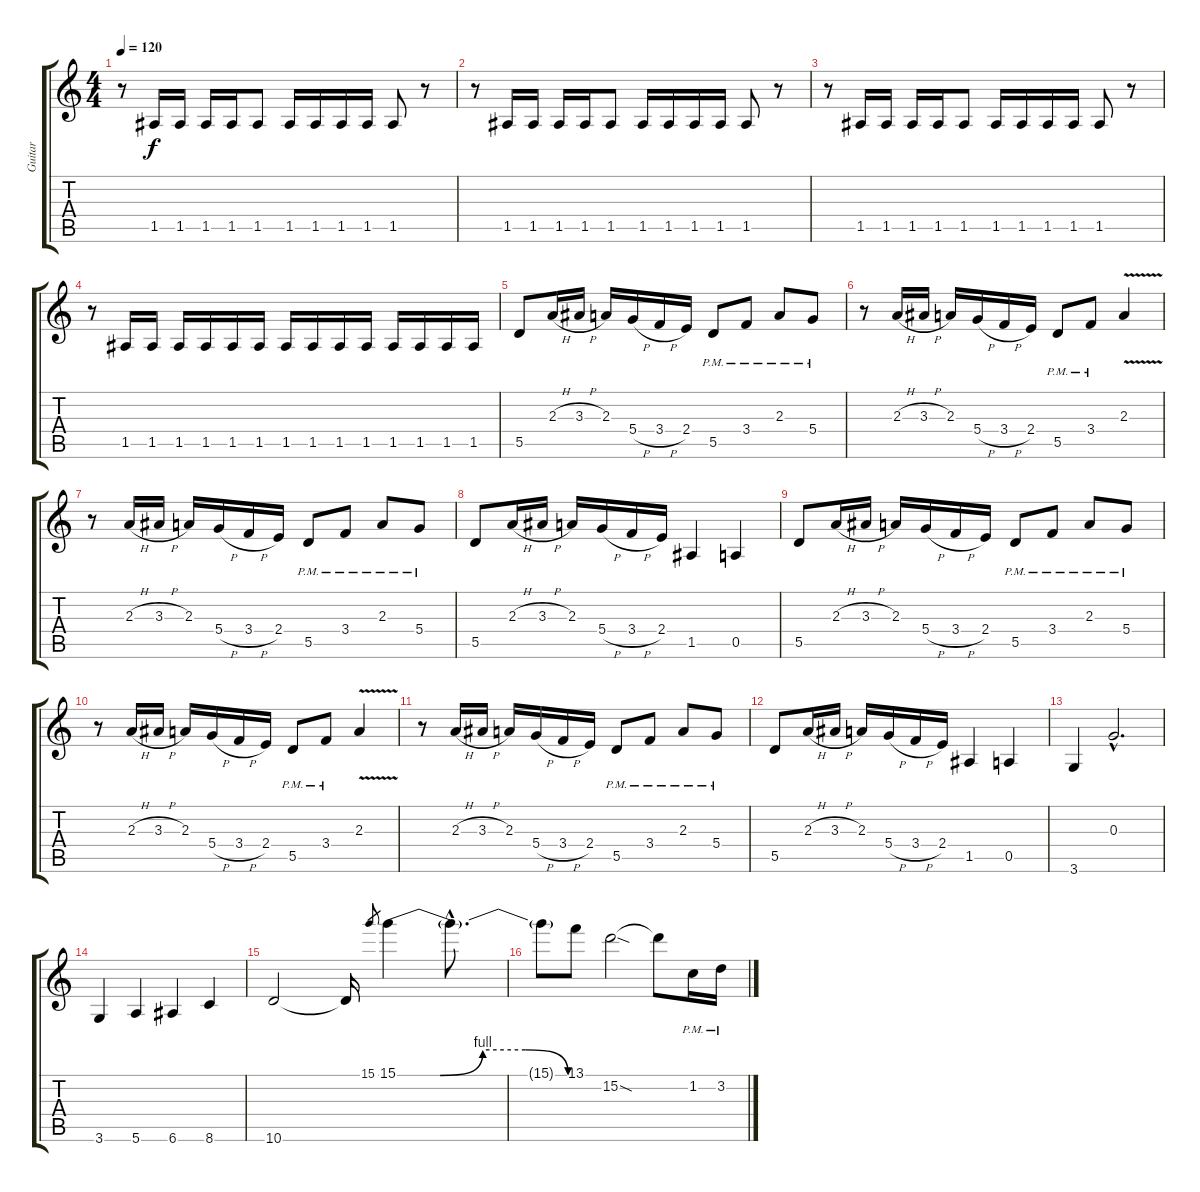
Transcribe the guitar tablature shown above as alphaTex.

\track ("Guitar" "Guitar") {instrument distortionguitar}
\staff {score tabs}
\tuning (E4 B3 G3 D3 A2 E2) {hide}
\ts (4 4)
\tempo 120
\clef g2
\ks c
r.8{dy f instrument distortionguitar} 1.5.16 1.5.16 1.5.16 1.5.16 1.5.8 1.5.16 1.5.16 1.5.16 1.5.16 1.5.8 r.8 |
r.8 1.5.16 1.5.16 1.5.16 1.5.16 1.5.8 1.5.16 1.5.16 1.5.16 1.5.16 1.5.8 r.8 |
r.8 1.5.16 1.5.16 1.5.16 1.5.16 1.5.8 1.5.16 1.5.16 1.5.16 1.5.16 1.5.8 r.8 |
r.8 1.5.16 1.5.16 1.5.16 1.5.16 1.5.16 1.5.16 1.5.16 1.5.16 1.5.16 1.5.16 1.5.16 1.5.16 1.5.16 1.5.16 |
5.5.8 2.3{h}.16 3.3{h}.16 2.3.16 5.4{h}.16 3.4{h}.16 2.4.16 5.5{pm}.8 3.4{pm}.8 2.3{pm}.8 5.4{pm}.8 |
r.8 2.3{h}.16 3.3{h}.16 2.3.16 5.4{h}.16 3.4{h}.16 2.4.16 5.5{pm}.8 3.4{pm}.8 2.3{v}.4 |
r.8 2.3{h}.16 3.3{h}.16 2.3.16 5.4{h}.16 3.4{h}.16 2.4.16 5.5{pm}.8 3.4{pm}.8 2.3{pm}.8 5.4{pm}.8 |
5.5.8 2.3{h}.16 3.3{h}.16 2.3.16 5.4{h}.16 3.4{h}.16 2.4.16 1.5.4 0.5.4 |
5.5.8 2.3{h}.16 3.3{h}.16 2.3.16 5.4{h}.16 3.4{h}.16 2.4.16 5.5{pm}.8 3.4{pm}.8 2.3{pm}.8 5.4{pm}.8 |
r.8 2.3{h}.16 3.3{h}.16 2.3.16 5.4{h}.16 3.4{h}.16 2.4.16 5.5{pm}.8 3.4{pm}.8 2.3{v}.4 |
r.8 2.3{h}.16 3.3{h}.16 2.3.16 5.4{h}.16 3.4{h}.16 2.4.16 5.5{pm}.8 3.4{pm}.8 2.3{pm}.8 5.4{pm}.8 |
5.5.8 2.3{h}.16 3.3{h}.16 2.3.16 5.4{h}.16 3.4{h}.16 2.4.16 1.5.4 0.5.4 |
3.6.4 0.3{hac}.2{d} |
3.6.4 5.6.4 6.6.4 8.6.4 |
10.6.2 10.6{t}.16 15.1.8{gr} 15.1{be (custom 0 0 15 0 30 4 45 4 60 0)}.4 15.1{hac t}.8{d} |
15.1{t}.8 13.1.8 15.2{sod}.2 15.2{t}.8 1.2{pm}.16 3.2{pm}.16
